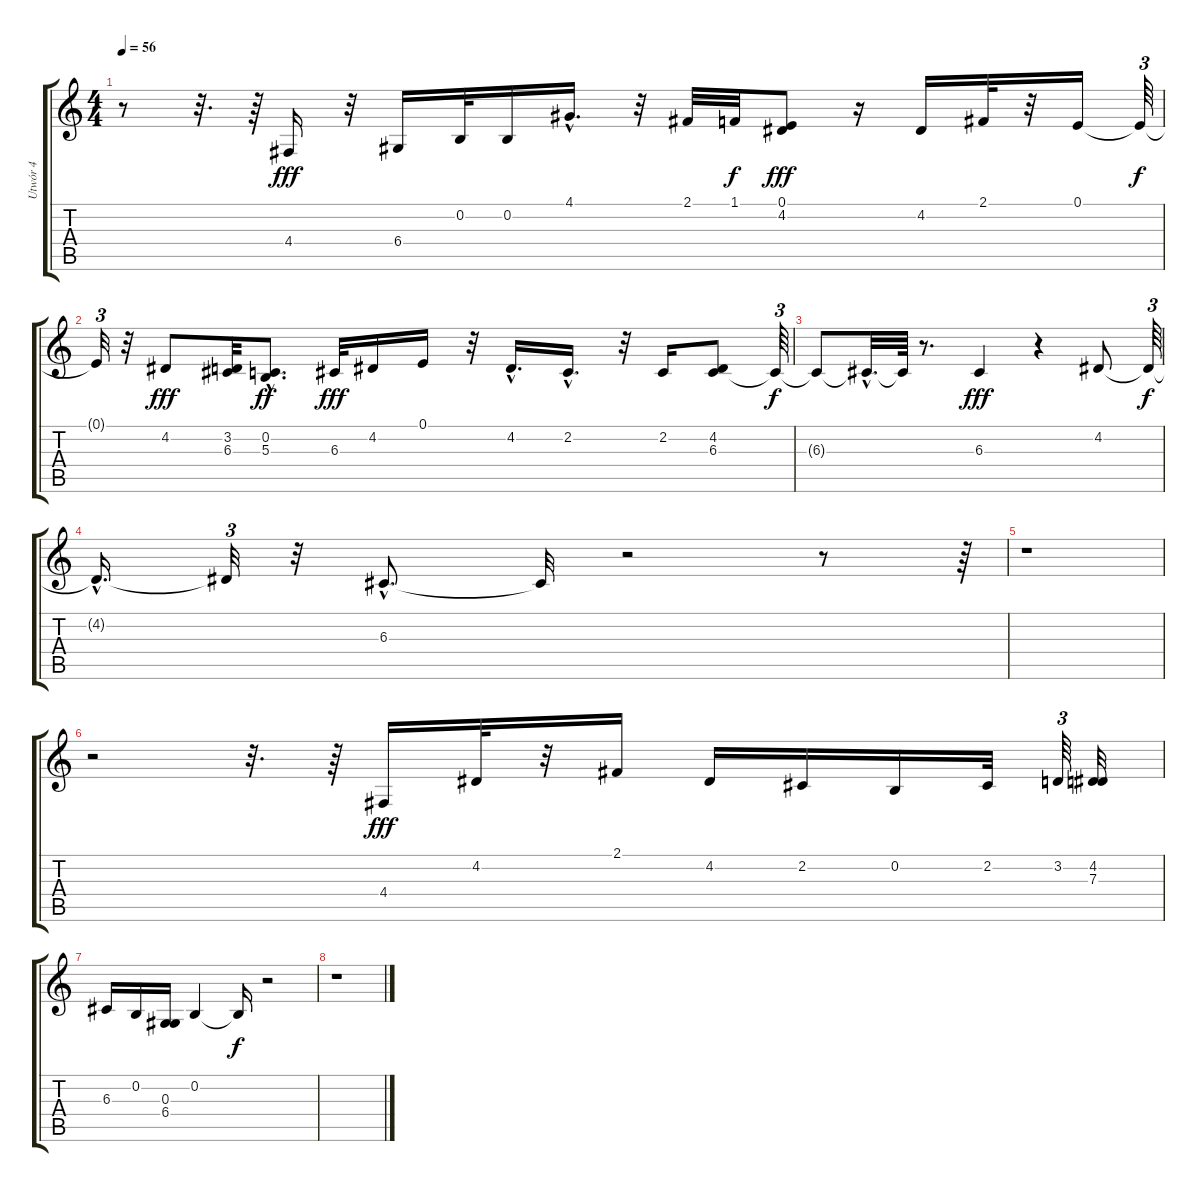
\track ("Utwór 4" "Utwór 4") {instrument synthvoice}
\staff {score tabs}
\tuning (E4 B3 G3 D3 A2 E2) {hide}
\ts (4 4)
\tempo 56
\clef g2
\ks c
r.8{dy f} r.32{d} r.64 4.4.16{dy fff} r.32 6.4.16 0.2.32 0.2.16 4.1{hac}.16{d} r.32 2.1.32 1.1.32{dy f} (0.1 4.2).8{dy fff} r.16 4.2.16 2.1.32 r.32 0.1.16 0.1{t}.64{tu (3 2) dy f} |
0.1{t}.32{tu (3 2)} r.32 4.2.8{dy fff} (3.2 6.3).32 (0.2{hac} 5.3{hac}).8{d dy ff} 6.3.32{dy fff} 4.2.16 0.1.16 r.32 4.2{hac}.16{d} 2.2{hac}.16{d} r.32 2.2.16 (4.2 6.3).8 6.3{t}.64{tu (3 2) dy f} |
6.3{t}.8 6.3{hac t}.32{d} 6.3{t}.64 r.8{d} 6.3.4{dy fff} r.4 4.2.8 4.2{t}.64{tu (3 2) dy f} |
4.2{hac t}.16{d} 4.2{t}.32{tu (3 2)} r.32 6.3{hac}.8{d} 6.3{t}.32 r.2 r.8 r.64{tu (3 2)} |
r.1 |
r.2 r.32{d} r.64 4.4.16{dy fff} 4.2.32 r.32 2.1.16 4.2.16 2.2.16 0.2.16 2.2.32 3.2.64{tu (3 2)} (4.2 7.3).32 |
6.3.16 0.2.16 (0.3 6.4).16 0.2.4 0.2{t}.16{dy f} r.2 |
r.1
